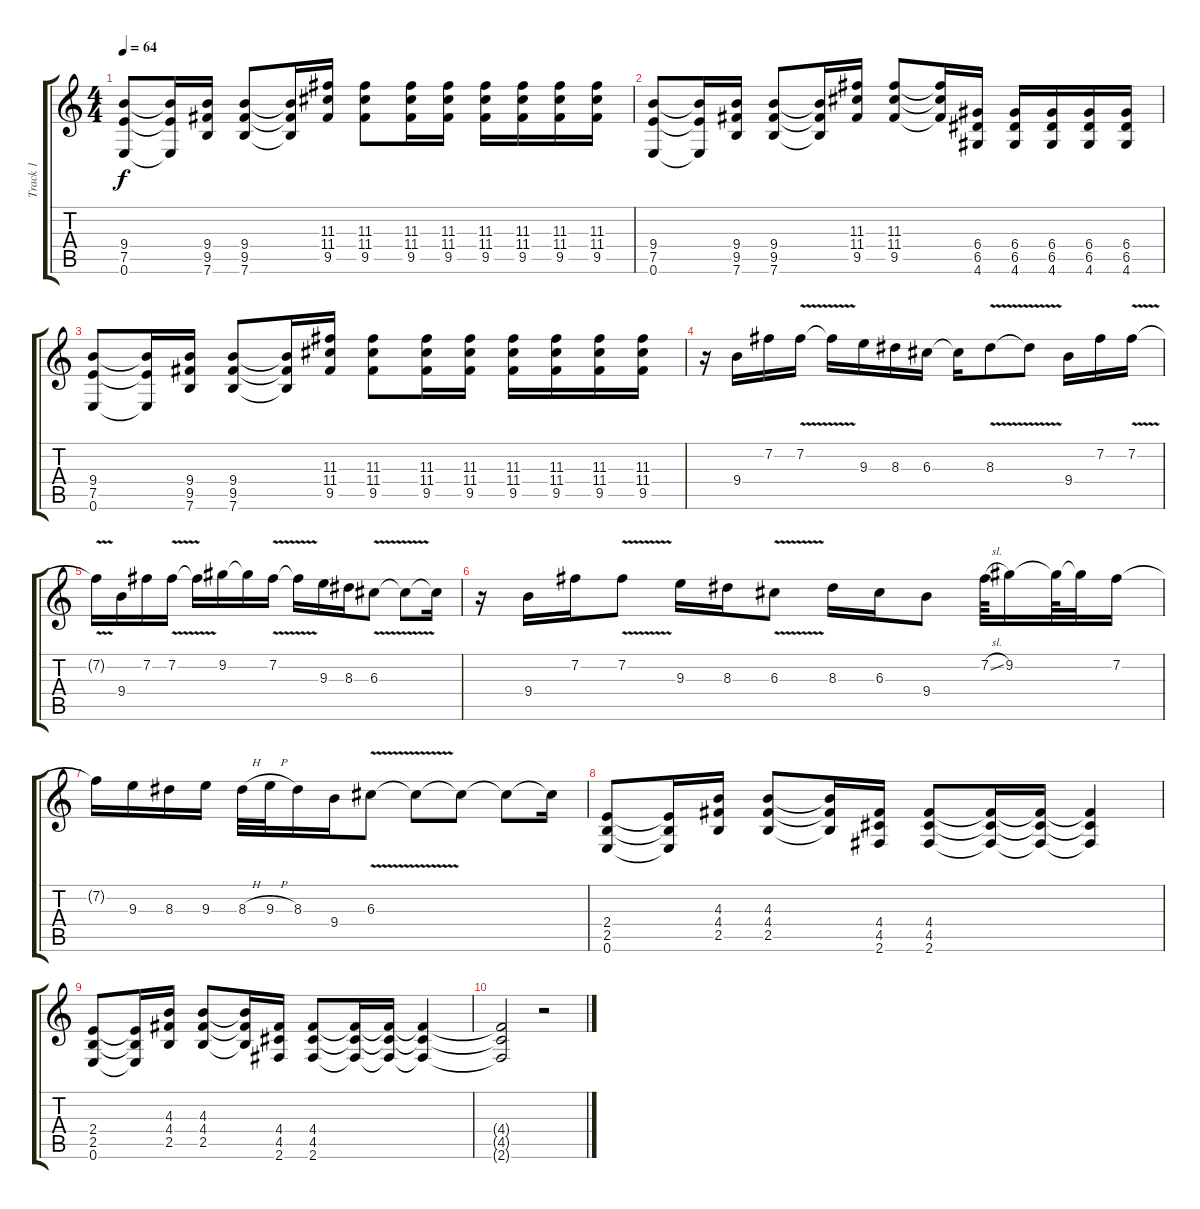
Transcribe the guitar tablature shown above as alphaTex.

\track ("Track 1" "Track 1") {instrument distortionguitar}
\staff {score tabs}
\tuning (E4 B3 G3 D3 A2 E2) {hide}
\ts (4 4)
\tempo 64
\clef g2
\ks c
(9.4 7.5 0.6).8{dy f} (9.4{t} 7.5{t} 0.6{t}).16 (9.4 9.5 7.6).16 (9.4 9.5 7.6).8 (9.4{t} 9.5{t} 7.6{t}).16 (11.3 11.4 9.5).16 (11.3 11.4 9.5).8 (11.3 11.4 9.5).16 (11.3 11.4 9.5).16 (11.3 11.4 9.5).16 (11.3 11.4 9.5).16 (11.3 11.4 9.5).16 (11.3 11.4 9.5).16 |
(9.4 7.5 0.6).8 (9.4{t} 7.5{t} 0.6{t}).16 (9.4 9.5 7.6).16 (9.4 9.5 7.6).8 (9.4{t} 9.5{t} 7.6{t}).16 (11.3 11.4 9.5).16 (11.3 11.4 9.5).8 (11.3{t} 11.4{t} 9.5{t}).16 (6.4 6.5 4.6).16 (6.4 6.5 4.6).16 (6.4 6.5 4.6).16 (6.4 6.5 4.6).16 (6.4 6.5 4.6).16 |
(9.4 7.5 0.6).8 (9.4{t} 7.5{t} 0.6{t}).16 (9.4 9.5 7.6).16 (9.4 9.5 7.6).8 (9.4{t} 9.5{t} 7.6{t}).16 (11.3 11.4 9.5).16 (11.3 11.4 9.5).8 (11.3 11.4 9.5).16 (11.3 11.4 9.5).16 (11.3 11.4 9.5).16 (11.3 11.4 9.5).16 (11.3 11.4 9.5).16 (11.3 11.4 9.5).16 |
r.16 9.4.16 7.2.16 7.2{v}.16 7.2{t}.16 9.3.16 8.3.16 6.3.16 6.3{t}.16 8.3{v}.8 8.3{t}.8 9.4.16 7.2.16 7.2{v}.16 |
7.2{t}.16 9.4.16 7.2.16 7.2{v}.16 7.2{t}.16 9.2.16 9.2{t}.16 7.2{v}.16 7.2{t}.16 9.3.16 8.3.16 6.3{v}.8 6.3{t}.8 6.3{t}.16 |
r.16 9.4.16 7.2.16 7.2{v}.8 9.3.16 8.3.16 6.3{v}.8 8.3.16 6.3.16 9.4.8 7.2{sl}.64 9.2.16 9.2{t}.64 9.2{t}.32 7.2.16 |
7.2{t}.16 9.3.16 8.3.16 9.3.16 8.3{h}.32 9.3{h}.32 8.3.16 9.4.16 6.3{v}.8 6.3{t}.8 6.3{t}.8 6.3{t}.8 6.3{t}.16 |
(2.4 2.5 0.6).8 (2.4{t} 2.5{t} 0.6{t}).16 (4.3 4.4 2.5).16 (4.3 4.4 2.5).8 (4.3{t} 4.4{t} 2.5{t}).16 (4.4 4.5 2.6).16 (4.4 4.5 2.6).8 (4.4{t} 4.5{t} 2.6{t}).16 (4.4{t} 4.5{t} 2.6{t}).16 (4.4{t} 4.5{t} 2.6{t}).4 |
(2.4 2.5 0.6).8 (2.4{t} 2.5{t} 0.6{t}).16 (4.3 4.4 2.5).16 (4.3 4.4 2.5).8 (4.3{t} 4.4{t} 2.5{t}).16 (4.4 4.5 2.6).16 (4.4 4.5 2.6).8 (4.4{t} 4.5{t} 2.6{t}).16 (4.4{t} 4.5{t} 2.6{t}).16 (4.4{t} 4.5{t} 2.6{t}).4 |
(4.4{t} 4.5{t} 2.6{t}).2 r.2
